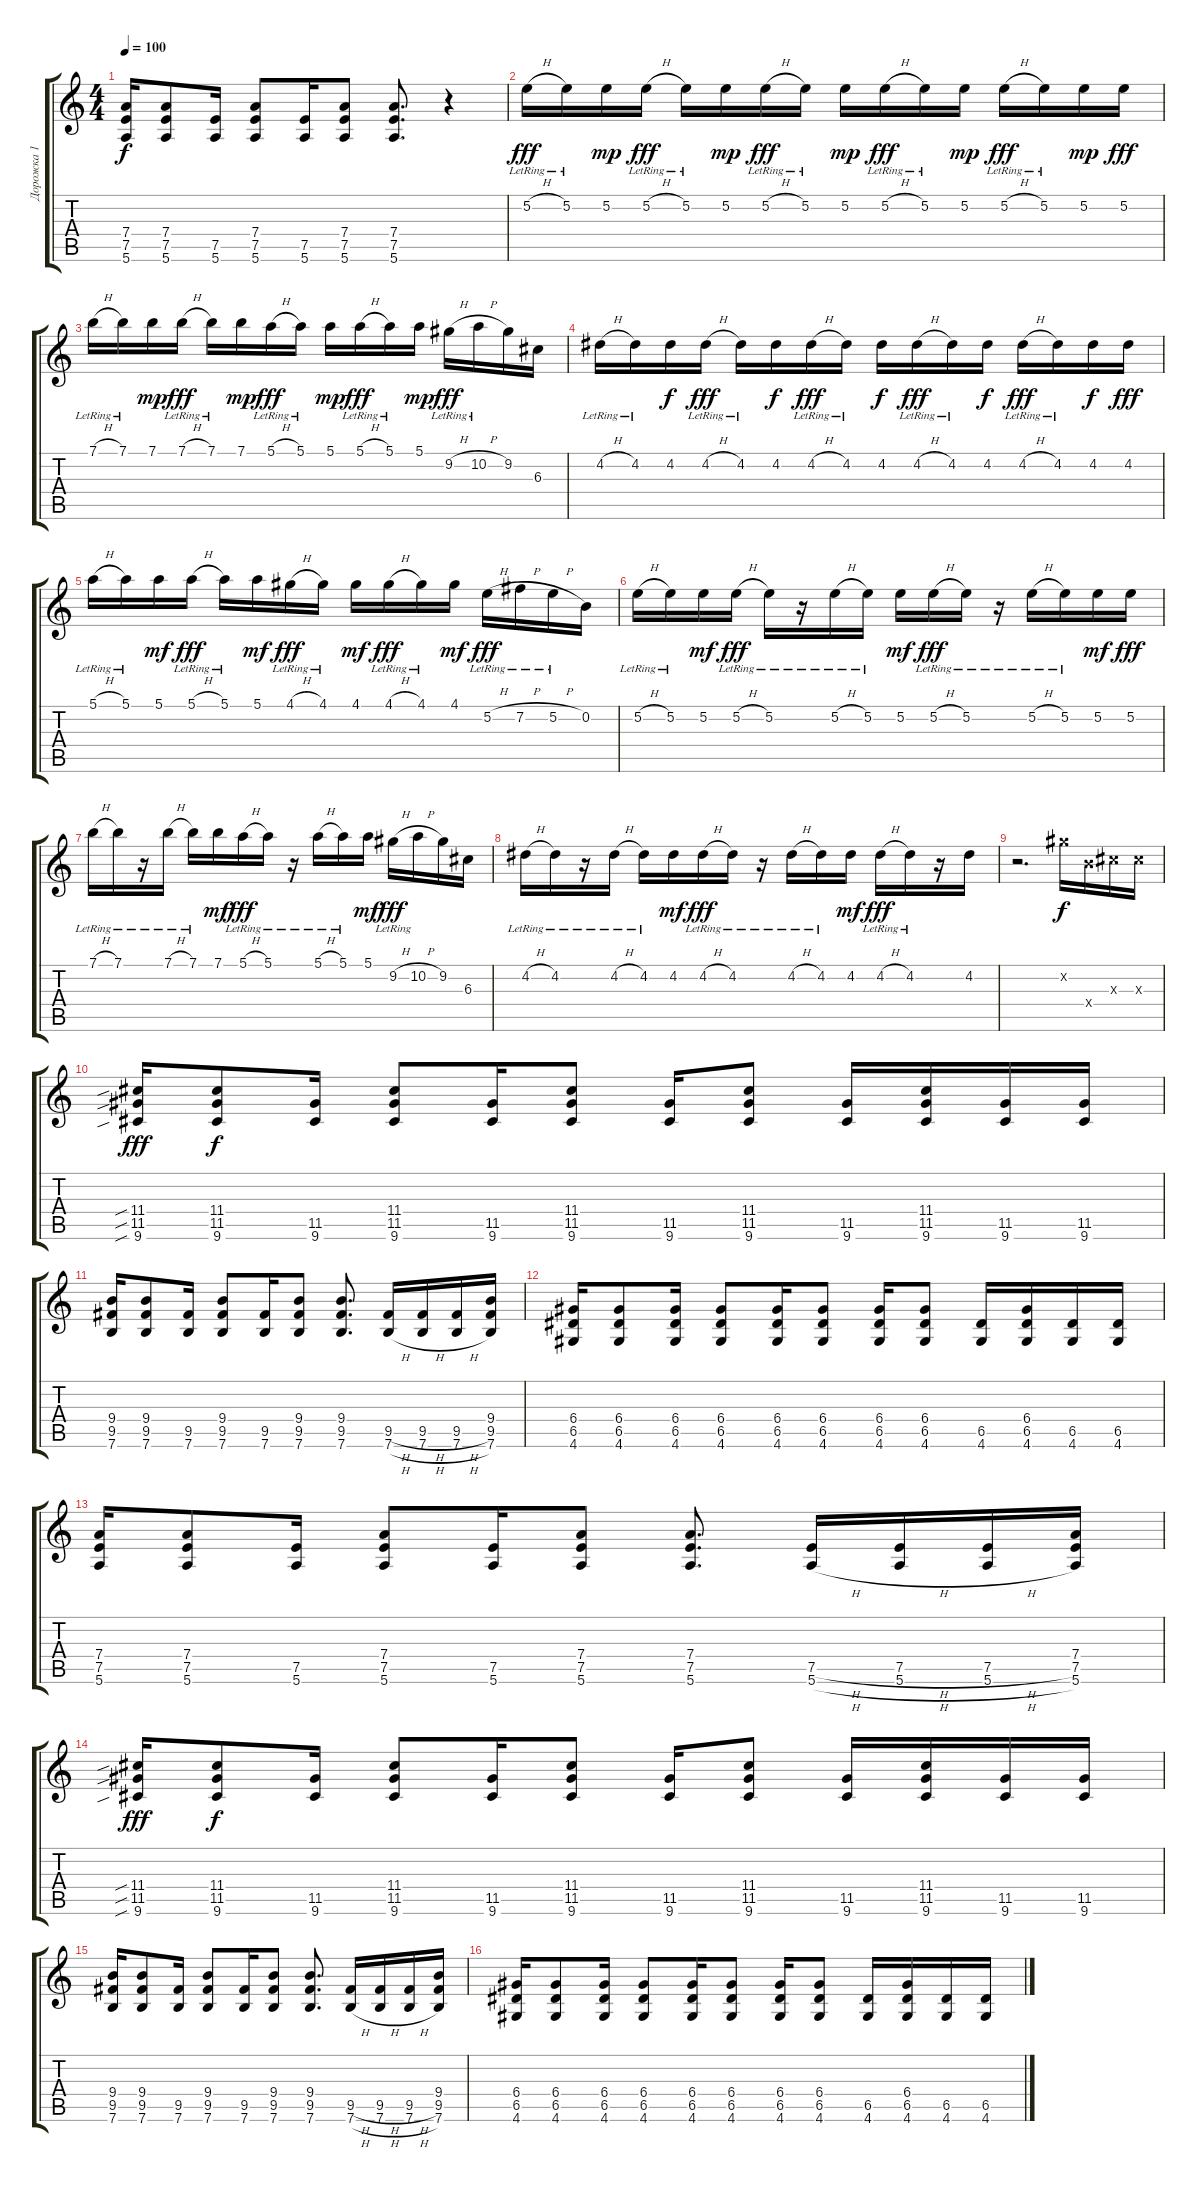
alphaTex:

\track ("Дорожка 1" "Дорожка 1") {instrument distortionguitar}
\staff {score tabs}
\tuning (E4 B3 G3 D3 A2 E2) {hide}
\ts (4 4)
\tempo 100
\clef g2
\ks c
(7.4 7.5 5.6).16{dy f} (7.4 7.5 5.6).8 (7.5 5.6).16 (7.4 7.5 5.6).8 (7.5 5.6).16 (7.4 7.5 5.6).8 (7.4 7.5 5.6).8{d} r.4 |
5.2{h lr}.16{dy fff volume 16 balance 0 instrument electricguitarjazz} 5.2{lr}.16 5.2.16{dy mp} 5.2{h lr}.16{dy fff} 5.2{lr}.16 5.2.16{dy mp} 5.2{h lr}.16{dy fff} 5.2{lr}.16 5.2.16{dy mp} 5.2{h lr}.16{dy fff} 5.2{lr}.16 5.2.16{dy mp} 5.2{h lr}.16{dy fff} 5.2{lr}.16 5.2.16{dy mp} 5.2.16{dy fff} |
7.1{h lr}.16 7.1{lr}.16 7.1.16{dy mp} 7.1{h lr}.16{dy fff} 7.1{lr}.16 7.1.16{dy mp} 5.1{h lr}.16{dy fff} 5.1{lr}.16 5.1.16{dy mp} 5.1{h lr}.16{dy fff} 5.1{lr}.16 5.1.16{dy mp} 9.2{h lr}.16{dy fff} 10.2{h lr}.16 9.2.16 6.3.16 |
4.2{h lr}.16 4.2{lr}.16 4.2.16{dy f} 4.2{h lr}.16{dy fff} 4.2{lr}.16 4.2.16{dy f} 4.2{h lr}.16{dy fff} 4.2{lr}.16 4.2.16{dy f} 4.2{h lr}.16{dy fff} 4.2{lr}.16 4.2.16{dy f} 4.2{h lr}.16{dy fff} 4.2{lr}.16 4.2.16{dy f} 4.2.16{dy fff} |
5.1{h lr}.16 5.1{lr}.16 5.1.16{dy mf} 5.1{h lr}.16{dy fff} 5.1{lr}.16 5.1.16{dy mf} 4.1{h lr}.16{dy fff} 4.1{lr}.16 4.1.16{dy mf} 4.1{h lr}.16{dy fff} 4.1{lr}.16 4.1.16{dy mf} 5.2{h lr}.16{dy fff} 7.2{h lr}.16 5.2{h lr}.16 0.2.16 |
5.2{h lr}.16 5.2{lr}.16 5.2.16{dy mf} 5.2{h lr}.16{dy fff} 5.2{lr}.16 r.16 5.2{h lr}.16 5.2{lr}.16 5.2.16{dy mf} 5.2{h lr}.16{dy fff} 5.2{lr}.16 r.16 5.2{h lr}.16 5.2{lr}.16 5.2.16{dy mf} 5.2.16{dy fff} |
7.1{h lr}.16 7.1{lr}.16 r.16 7.1{h lr}.16 7.1{lr}.16 7.1.16{dy mf} 5.1{h lr}.16{dy fff} 5.1{lr}.16 r.16 5.1{h lr}.16 5.1{lr}.16 5.1.16{dy mf} 9.2{h lr}.16{dy fff} 10.2{h lr}.16 9.2.16 6.3.16 |
4.2{h lr}.16 4.2{lr}.16 r.16 4.2{h lr}.16 4.2{lr}.16 4.2.16{dy mf} 4.2{h lr}.16{dy fff} 4.2{lr}.16 r.16 4.2{h lr}.16 4.2{lr}.16 4.2.16{dy mf} 4.2{h lr}.16{dy fff} 4.2{lr}.16 r.16 4.2.16 |
r.2{d} 9.2{x}.16{dy f} 9.4{x}.16 6.3{x}.16 6.3{x}.16 |
(11.4{sib} 11.5{sib} 9.6{sib}).16{dy fff volume 16 balance 16} (11.4 11.5 9.6).8{dy f} (11.5 9.6).16 (11.4 11.5 9.6).8 (11.5 9.6).16 (11.4 11.5 9.6).8 (11.5 9.6).16 (11.4 11.5 9.6).8 (11.5 9.6).16 (11.4 11.5 9.6).16 (11.5 9.6).16 (11.5 9.6).16 |
(9.4 9.5 7.6).16 (9.4 9.5 7.6).8 (9.5 7.6).16 (9.4 9.5 7.6).8 (9.5 7.6).16 (9.4 9.5 7.6).8 (9.4 9.5 7.6).8{d} (9.5{h} 7.6{h}).16 (9.5{h} 7.6{h}).16 (9.5{h} 7.6{h}).16 (9.4 9.5 7.6).16 |
(6.4 6.5 4.6).16 (6.4 6.5 4.6).8 (6.4 6.5 4.6).16 (6.4 6.5 4.6).8 (6.4 6.5 4.6).16 (6.4 6.5 4.6).8 (6.4 6.5 4.6).16 (6.4 6.5 4.6).8 (6.5 4.6).16 (6.4 6.5 4.6).16 (6.5 4.6).16 (6.5 4.6).16 |
(7.4 7.5 5.6).16 (7.4 7.5 5.6).8 (7.5 5.6).16 (7.4 7.5 5.6).8 (7.5 5.6).16 (7.4 7.5 5.6).8 (7.4 7.5 5.6).8{d} (7.5{h} 5.6{h}).16 (7.5{h} 5.6{h}).16 (7.5{h} 5.6{h}).16 (7.4 7.5 5.6).16 |
(11.4{sib} 11.5{sib} 9.6{sib}).16{dy fff} (11.4 11.5 9.6).8{dy f} (11.5 9.6).16 (11.4 11.5 9.6).8 (11.5 9.6).16 (11.4 11.5 9.6).8 (11.5 9.6).16 (11.4 11.5 9.6).8 (11.5 9.6).16 (11.4 11.5 9.6).16 (11.5 9.6).16 (11.5 9.6).16 |
(9.4 9.5 7.6).16 (9.4 9.5 7.6).8 (9.5 7.6).16 (9.4 9.5 7.6).8 (9.5 7.6).16 (9.4 9.5 7.6).8 (9.4 9.5 7.6).8{d} (9.5{h} 7.6{h}).16 (9.5{h} 7.6{h}).16 (9.5{h} 7.6{h}).16 (9.4 9.5 7.6).16 |
(6.4 6.5 4.6).16 (6.4 6.5 4.6).8 (6.4 6.5 4.6).16 (6.4 6.5 4.6).8 (6.4 6.5 4.6).16 (6.4 6.5 4.6).8 (6.4 6.5 4.6).16 (6.4 6.5 4.6).8 (6.5 4.6).16 (6.4 6.5 4.6).16 (6.5 4.6).16 (6.5 4.6).16
